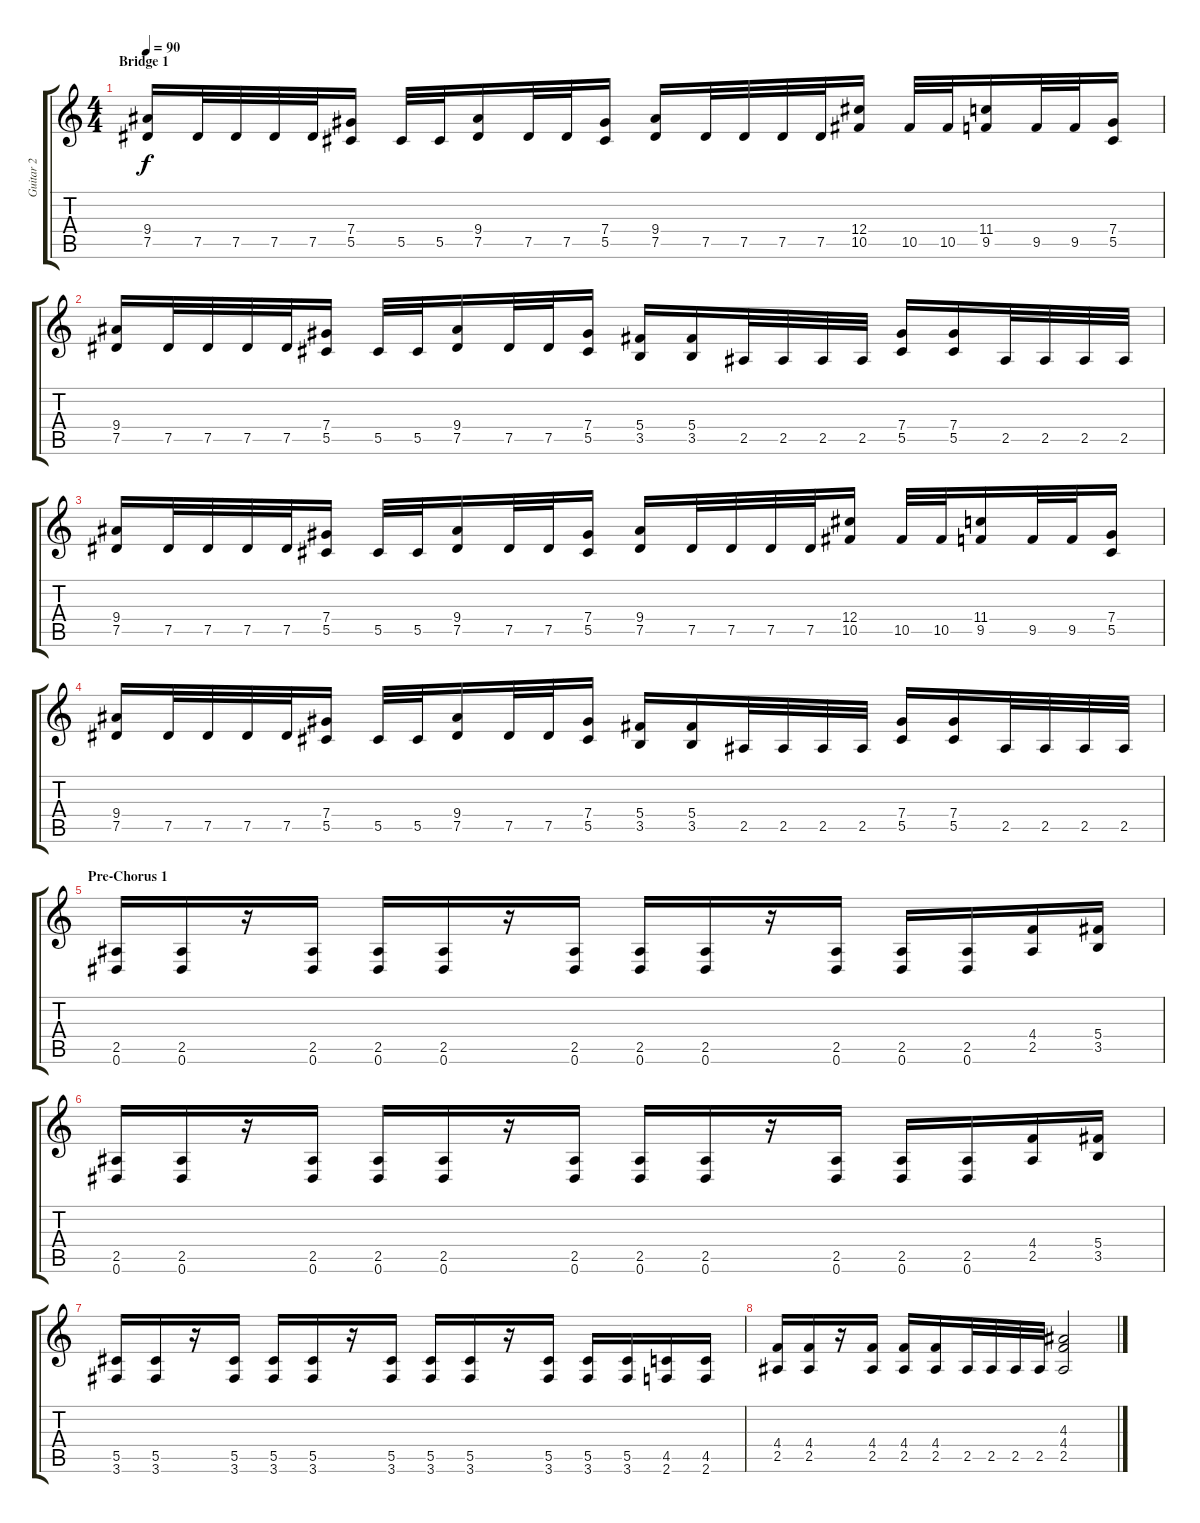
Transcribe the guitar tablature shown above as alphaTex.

\track ("Guitar 2" "Guitar 2") {instrument distortionguitar}
\staff {score tabs}
\tuning (Eb4 Bb3 Gb3 Db3 Ab2 Eb2) {hide}
\ts (4 4)
\section ("" "Bridge 1")
\tempo 90
\clef g2
\ks c
(9.4 7.5).16{dy f} 7.5.32 7.5.32 7.5.32 7.5.32 (7.4 5.5).16 5.5.32 5.5.32 (9.4 7.5).16 7.5.32 7.5.32 (7.4 5.5).16 (9.4 7.5).16 7.5.32 7.5.32 7.5.32 7.5.32 (12.4 10.5).16 10.5.32 10.5.32 (11.4 9.5).16 9.5.32 9.5.32 (7.4 5.5).16 |
(9.4 7.5).16 7.5.32 7.5.32 7.5.32 7.5.32 (7.4 5.5).16 5.5.32 5.5.32 (9.4 7.5).16 7.5.32 7.5.32 (7.4 5.5).16 (5.4 3.5).16 (5.4 3.5).16 2.5.32 2.5.32 2.5.32 2.5.32 (7.4 5.5).16 (7.4 5.5).16 2.5.32 2.5.32 2.5.32 2.5.32 |
(9.4 7.5).16 7.5.32 7.5.32 7.5.32 7.5.32 (7.4 5.5).16 5.5.32 5.5.32 (9.4 7.5).16 7.5.32 7.5.32 (7.4 5.5).16 (9.4 7.5).16 7.5.32 7.5.32 7.5.32 7.5.32 (12.4 10.5).16 10.5.32 10.5.32 (11.4 9.5).16 9.5.32 9.5.32 (7.4 5.5).16 |
(9.4 7.5).16 7.5.32 7.5.32 7.5.32 7.5.32 (7.4 5.5).16 5.5.32 5.5.32 (9.4 7.5).16 7.5.32 7.5.32 (7.4 5.5).16 (5.4 3.5).16 (5.4 3.5).16 2.5.32 2.5.32 2.5.32 2.5.32 (7.4 5.5).16 (7.4 5.5).16 2.5.32 2.5.32 2.5.32 2.5.32 |
\section ("" "Pre-Chorus 1")
(2.5 0.6).16 (2.5 0.6).16 r.16 (2.5 0.6).16 (2.5 0.6).16 (2.5 0.6).16 r.16 (2.5 0.6).16 (2.5 0.6).16 (2.5 0.6).16 r.16 (2.5 0.6).16 (2.5 0.6).16 (2.5 0.6).16 (4.4 2.5).16 (5.4 3.5).16 |
(2.5 0.6).16 (2.5 0.6).16 r.16 (2.5 0.6).16 (2.5 0.6).16 (2.5 0.6).16 r.16 (2.5 0.6).16 (2.5 0.6).16 (2.5 0.6).16 r.16 (2.5 0.6).16 (2.5 0.6).16 (2.5 0.6).16 (4.4 2.5).16 (5.4 3.5).16 |
(5.5 3.6).16 (5.5 3.6).16 r.16 (5.5 3.6).16 (5.5 3.6).16 (5.5 3.6).16 r.16 (5.5 3.6).16 (5.5 3.6).16 (5.5 3.6).16 r.16 (5.5 3.6).16 (5.5 3.6).16 (5.5 3.6).16 (4.5 2.6).16 (4.5 2.6).16 |
(4.4 2.5).16 (4.4 2.5).16 r.16 (4.4 2.5).16 (4.4 2.5).16 (4.4 2.5).16 2.5.32 2.5.32 2.5.32 2.5.32 (4.3 4.4 2.5).2
